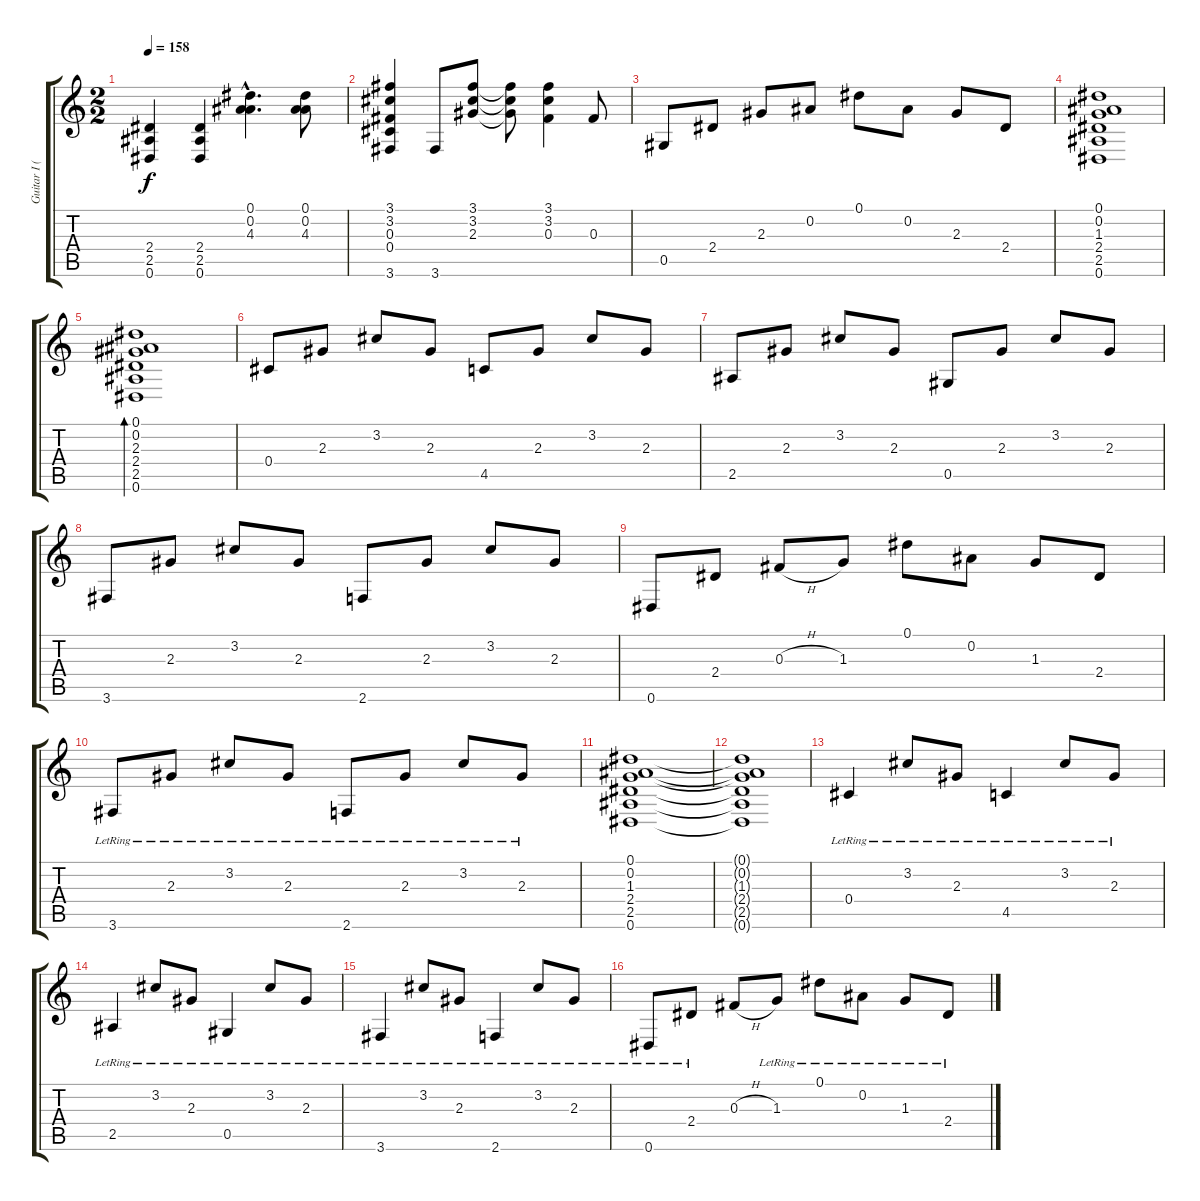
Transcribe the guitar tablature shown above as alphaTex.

\track ("Guitar I (acoust. 12 stg.)" "Guitar I (") {instrument acousticguitarsteel}
\staff {score tabs}
\tuning (Eb4 Bb3 Gb3 Db3 Ab2 Eb2) {hide}
\ts (2 2)
\tempo 158
\clef g2
\ks c
(2.4 2.5 0.6).4{dy f} (2.4 2.5 0.6).4 (0.1{hac} 0.2{hac} 4.3{hac}).4{d} (0.1 0.2 4.3).8 |
(3.1 3.2 0.3 0.4 3.6).4 3.6.8 (3.1 3.2 2.3).8 (3.1{t} 3.2{t} 2.3{t}).8 (3.1 3.2 0.3).4 0.3.8 |
0.5.8 2.4.8 2.3.8 0.2.8 0.1.8 0.2.8 2.3.8 2.4.8 |
(0.1 0.2 1.3 2.4 2.5 0.6).1 |
(0.1 0.2 2.3 2.4 2.5 0.6).1{bd 240} |
0.4.8 2.3.8 3.2.8 2.3.8 4.5.8 2.3.8 3.2.8 2.3.8 |
2.5.8 2.3.8 3.2.8 2.3.8 0.5.8 2.3.8 3.2.8 2.3.8 |
3.6.8 2.3.8 3.2.8 2.3.8 2.6.8 2.3.8 3.2.8 2.3.8 |
0.6.8 2.4.8 0.3{h}.8 1.3.8 0.1.8 0.2.8 1.3.8 2.4.8 |
3.6{lr}.8 2.3{lr}.8 3.2{lr}.8 2.3{lr}.8 2.6{lr}.8 2.3{lr}.8 3.2{lr}.8 2.3{lr}.8 |
(0.1 0.2 1.3 2.4 2.5 0.6).1 |
(0.1{t} 0.2{t} 1.3{t} 2.4{t} 2.5{t} 0.6{t}).1 |
0.4{lr}.4 3.2{lr}.8 2.3{lr}.8 4.5{lr}.4 3.2{lr}.8 2.3{lr}.8 |
2.5{lr}.4 3.2{lr}.8 2.3{lr}.8 0.5{lr}.4 3.2{lr}.8 2.3{lr}.8 |
3.6{lr}.4 3.2{lr}.8 2.3{lr}.8 2.6{lr}.4 3.2{lr}.8 2.3{lr}.8 |
0.6{lr}.8 2.4{lr}.8 0.3{h}.8 1.3{lr}.8 0.1{lr}.8 0.2{lr}.8 1.3{lr}.8 2.4{lr}.8
